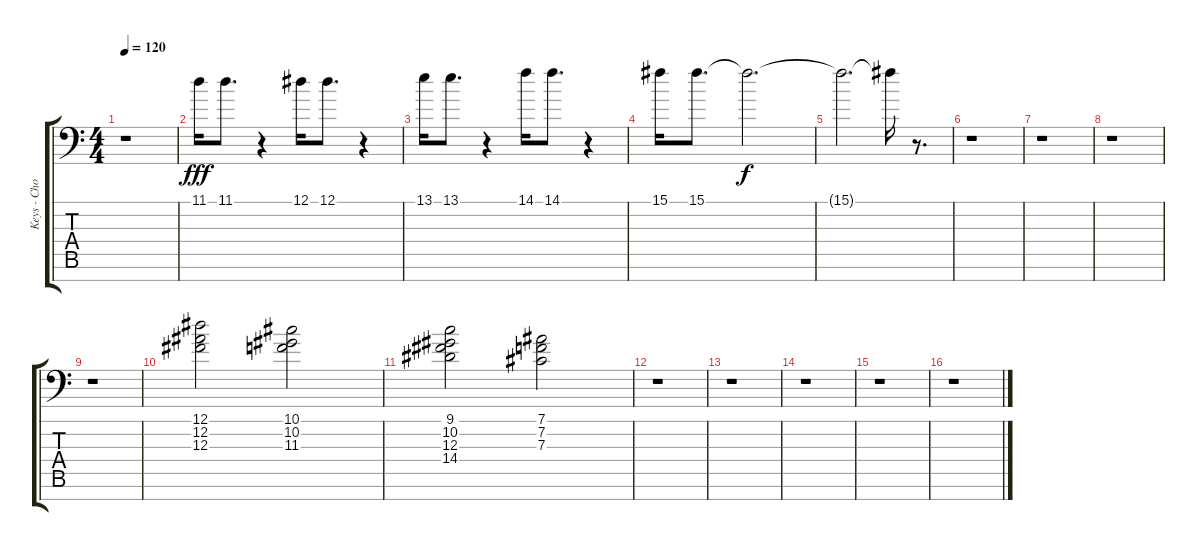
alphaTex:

\track ("Keys - Chord I" "Keys - Cho") {instrument synthstrings1}
\staff {score tabs}
\tuning (Eb4 Bb3 Gb3 Db3 Ab2 Eb2 Bb1) {hide}
\ts (4 4)
\tempo 120
\clef f4
\ks c
r.1{dy f} |
11.1.16{dy fff volume 13 instrument orchestrahit} 11.1.8{d} r.4 12.1.16{instrument orchestrahit} 12.1.8{d} r.4 |
13.1.16{instrument orchestrahit} 13.1.8{d} r.4 14.1.16{instrument orchestrahit} 14.1.8{d} r.4 |
15.1.16{instrument orchestrahit} 15.1.8{d} 15.1{t}.2{d dy f} |
15.1{t}.2{d} 15.1{t}.16 r.8{d} |
r.1 |
r.1 |
r.1 |
r.1 |
(12.1 12.2 12.3).2{volume 9 instrument stringensemble2} (10.1 10.2 11.3).2 |
(9.1 10.2 12.3 14.4).2{instrument stringensemble2} (7.1 7.2 7.3).2 |
r.1 |
r.1 |
r.1 |
r.1 |
r.1
